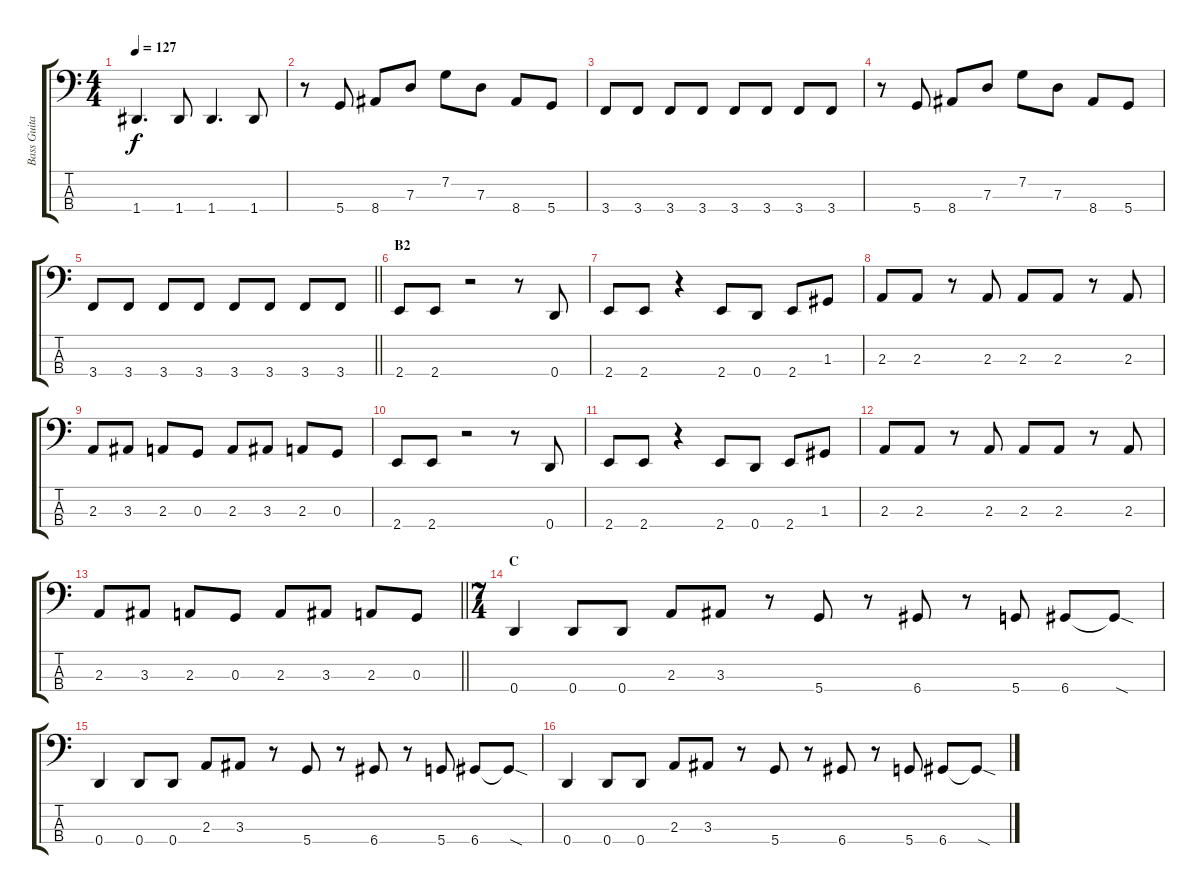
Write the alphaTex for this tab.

\track ("Bass Guitar" "Bass Guita") {instrument electricbassfinger}
\staff {score tabs}
\tuning (F2 C2 G1 D1) {hide}
\ts (4 4)
\tempo 127
\clef f4
\ks c
1.4.4{d dy f} 1.4.8 1.4.4{d} 1.4.8 |
r.8 5.4.8 8.4.8 7.3.8 7.2.8 7.3.8 8.4.8 5.4.8 |
3.4.8 3.4.8 3.4.8 3.4.8 3.4.8 3.4.8 3.4.8 3.4.8 |
r.8 5.4.8 8.4.8 7.3.8 7.2.8 7.3.8 8.4.8 5.4.8 |
\barLineRight lightlight
3.4.8 3.4.8 3.4.8 3.4.8 3.4.8 3.4.8 3.4.8 3.4.8 |
\section ("" "B2")
2.4.8 2.4.8 r.2 r.8 0.4.8 |
2.4.8 2.4.8 r.4 2.4.8 0.4.8 2.4.8 1.3.8 |
2.3.8 2.3.8 r.8 2.3.8 2.3.8 2.3.8 r.8 2.3.8 |
2.3.8 3.3.8 2.3.8 0.3.8 2.3.8 3.3.8 2.3.8 0.3.8 |
2.4.8 2.4.8 r.2 r.8 0.4.8 |
2.4.8 2.4.8 r.4 2.4.8 0.4.8 2.4.8 1.3.8 |
2.3.8 2.3.8 r.8 2.3.8 2.3.8 2.3.8 r.8 2.3.8 |
\barLineRight lightlight
2.3.8 3.3.8 2.3.8 0.3.8 2.3.8 3.3.8 2.3.8 0.3.8 |
\ts (7 4)
\section ("" "C")
0.4.4 0.4.8 0.4.8 2.3.8 3.3.8 r.8 5.4.8 r.8 6.4.8 r.8 5.4.8 6.4.8 6.4{sod t}.8 |
0.4.4 0.4.8 0.4.8 2.3.8 3.3.8 r.8 5.4.8 r.8 6.4.8 r.8 5.4.8 6.4.8 6.4{sod t}.8 |
0.4.4 0.4.8 0.4.8 2.3.8 3.3.8 r.8 5.4.8 r.8 6.4.8 r.8 5.4.8 6.4.8 6.4{sod t}.8
